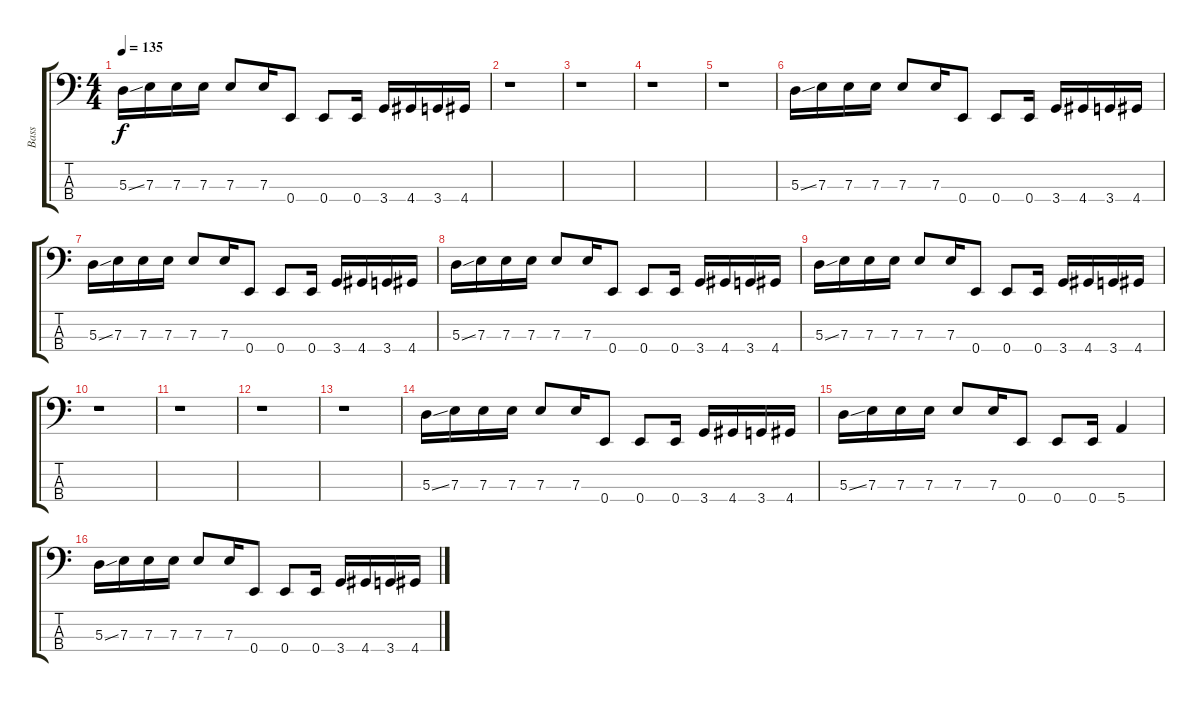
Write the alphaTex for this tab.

\track ("Bass" "Bass") {instrument electricbassfinger}
\staff {score tabs}
\tuning (G2 D2 A1 E1) {hide}
\ts (4 4)
\tempo 135
\clef f4
\ks c
5.3{ss}.16{dy f} 7.3.16 7.3.16 7.3.16 7.3.8 7.3.16 0.4.8 0.4.8 0.4.16 3.4.16 4.4.16 3.4.16 4.4.16 |
r.1 |
r.1 |
r.1 |
r.1 |
5.3{ss}.16 7.3.16 7.3.16 7.3.16 7.3.8 7.3.16 0.4.8 0.4.8 0.4.16 3.4.16 4.4.16 3.4.16 4.4.16 |
5.3{ss}.16 7.3.16 7.3.16 7.3.16 7.3.8 7.3.16 0.4.8 0.4.8 0.4.16 3.4.16 4.4.16 3.4.16 4.4.16 |
5.3{ss}.16 7.3.16 7.3.16 7.3.16 7.3.8 7.3.16 0.4.8 0.4.8 0.4.16 3.4.16 4.4.16 3.4.16 4.4.16 |
5.3{ss}.16 7.3.16 7.3.16 7.3.16 7.3.8 7.3.16 0.4.8 0.4.8 0.4.16 3.4.16 4.4.16 3.4.16 4.4.16 |
r.1 |
r.1 |
r.1 |
r.1 |
5.3{ss}.16 7.3.16 7.3.16 7.3.16 7.3.8 7.3.16 0.4.8 0.4.8 0.4.16 3.4.16 4.4.16 3.4.16 4.4.16 |
5.3{ss}.16 7.3.16 7.3.16 7.3.16 7.3.8 7.3.16 0.4.8 0.4.8 0.4.16 5.4.4 |
5.3{ss}.16 7.3.16 7.3.16 7.3.16 7.3.8 7.3.16 0.4.8 0.4.8 0.4.16 3.4.16 4.4.16 3.4.16 4.4.16
